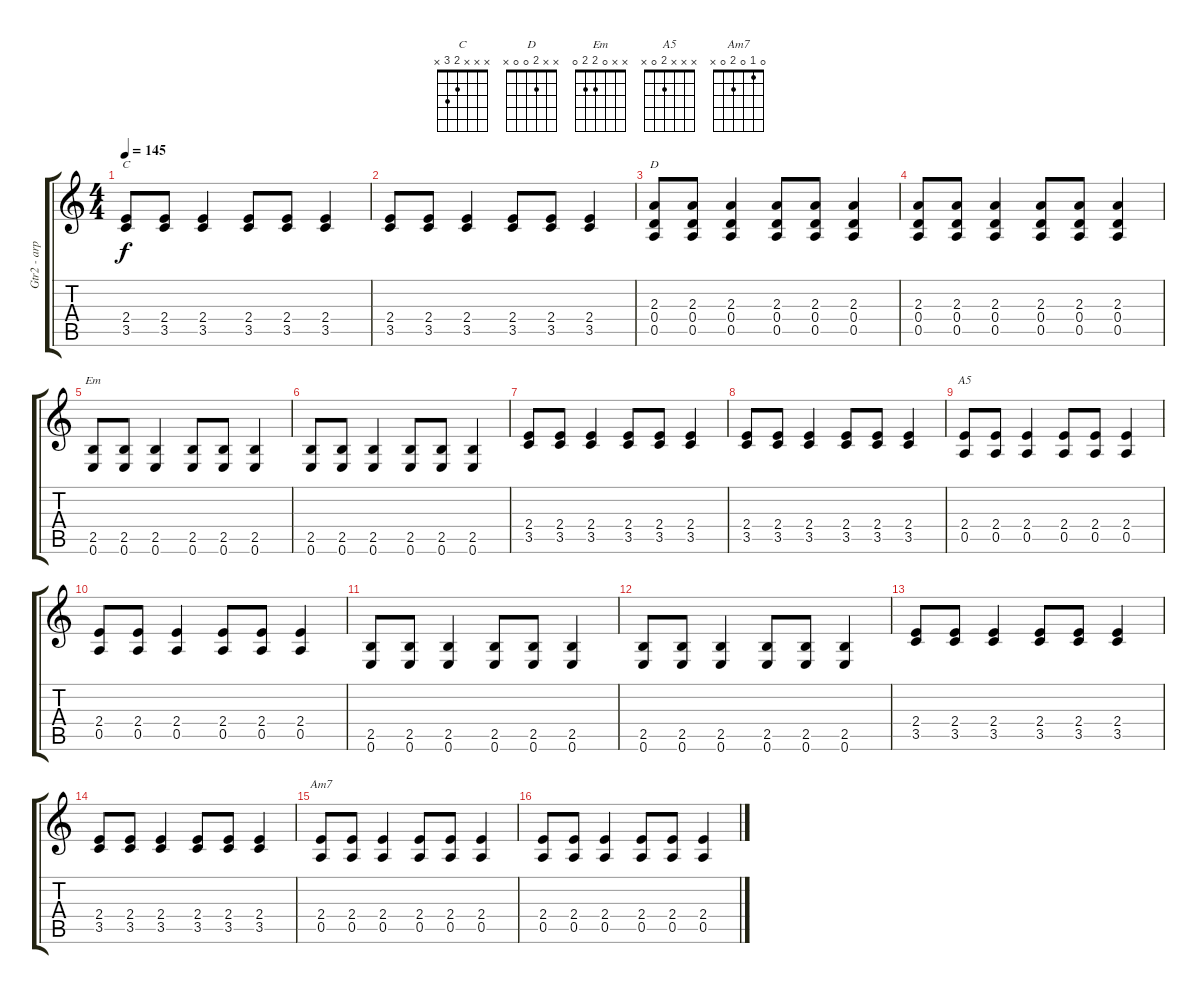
\track ("Gtr2 - arpèges + frappé" "Gtr2 - arp") {instrument acousticguitarnylon}
\staff {score tabs}
\tuning (E4 B3 G3 D3 A2 E2) {hide}
\chord ("C" x x x 2 3 x)
\chord ("D" x x 2 0 0 x)
\chord ("Em" x x 0 2 2 0)
\chord ("A5" x x x 2 0 x)
\chord ("Am7" 0 1 0 2 0 x)
\ts (4 4)
\tempo 145
\clef g2
\ks c
(2.4 3.5).8{ch "C" dy f} (2.4 3.5).8 (2.4 3.5).4 (2.4 3.5).8 (2.4 3.5).8 (2.4 3.5).4 |
(2.4 3.5).8 (2.4 3.5).8 (2.4 3.5).4 (2.4 3.5).8 (2.4 3.5).8 (2.4 3.5).4 |
(2.3 0.4 0.5).8{ch "D"} (2.3 0.4 0.5).8 (2.3 0.4 0.5).4 (2.3 0.4 0.5).8 (2.3 0.4 0.5).8 (2.3 0.4 0.5).4 |
(2.3 0.4 0.5).8 (2.3 0.4 0.5).8 (2.3 0.4 0.5).4 (2.3 0.4 0.5).8 (2.3 0.4 0.5).8 (2.3 0.4 0.5).4 |
(2.5 0.6).8{ch "Em"} (2.5 0.6).8 (2.5 0.6).4 (2.5 0.6).8 (2.5 0.6).8 (2.5 0.6).4 |
(2.5 0.6).8 (2.5 0.6).8 (2.5 0.6).4 (2.5 0.6).8 (2.5 0.6).8 (2.5 0.6).4 |
(2.4 3.5).8 (2.4 3.5).8 (2.4 3.5).4 (2.4 3.5).8 (2.4 3.5).8 (2.4 3.5).4 |
(2.4 3.5).8 (2.4 3.5).8 (2.4 3.5).4 (2.4 3.5).8 (2.4 3.5).8 (2.4 3.5).4 |
(2.4 0.5).8{ch "A5"} (2.4 0.5).8 (2.4 0.5).4 (2.4 0.5).8 (2.4 0.5).8 (2.4 0.5).4 |
(2.4 0.5).8 (2.4 0.5).8 (2.4 0.5).4 (2.4 0.5).8 (2.4 0.5).8 (2.4 0.5).4 |
(2.5 0.6).8 (2.5 0.6).8 (2.5 0.6).4 (2.5 0.6).8 (2.5 0.6).8 (2.5 0.6).4 |
(2.5 0.6).8 (2.5 0.6).8 (2.5 0.6).4 (2.5 0.6).8 (2.5 0.6).8 (2.5 0.6).4 |
(2.4 3.5).8 (2.4 3.5).8 (2.4 3.5).4 (2.4 3.5).8 (2.4 3.5).8 (2.4 3.5).4 |
(2.4 3.5).8 (2.4 3.5).8 (2.4 3.5).4 (2.4 3.5).8 (2.4 3.5).8 (2.4 3.5).4 |
(2.4 0.5).8{ch "Am7"} (2.4 0.5).8 (2.4 0.5).4 (2.4 0.5).8 (2.4 0.5).8 (2.4 0.5).4 |
(2.4 0.5).8 (2.4 0.5).8 (2.4 0.5).4 (2.4 0.5).8 (2.4 0.5).8 (2.4 0.5).4
